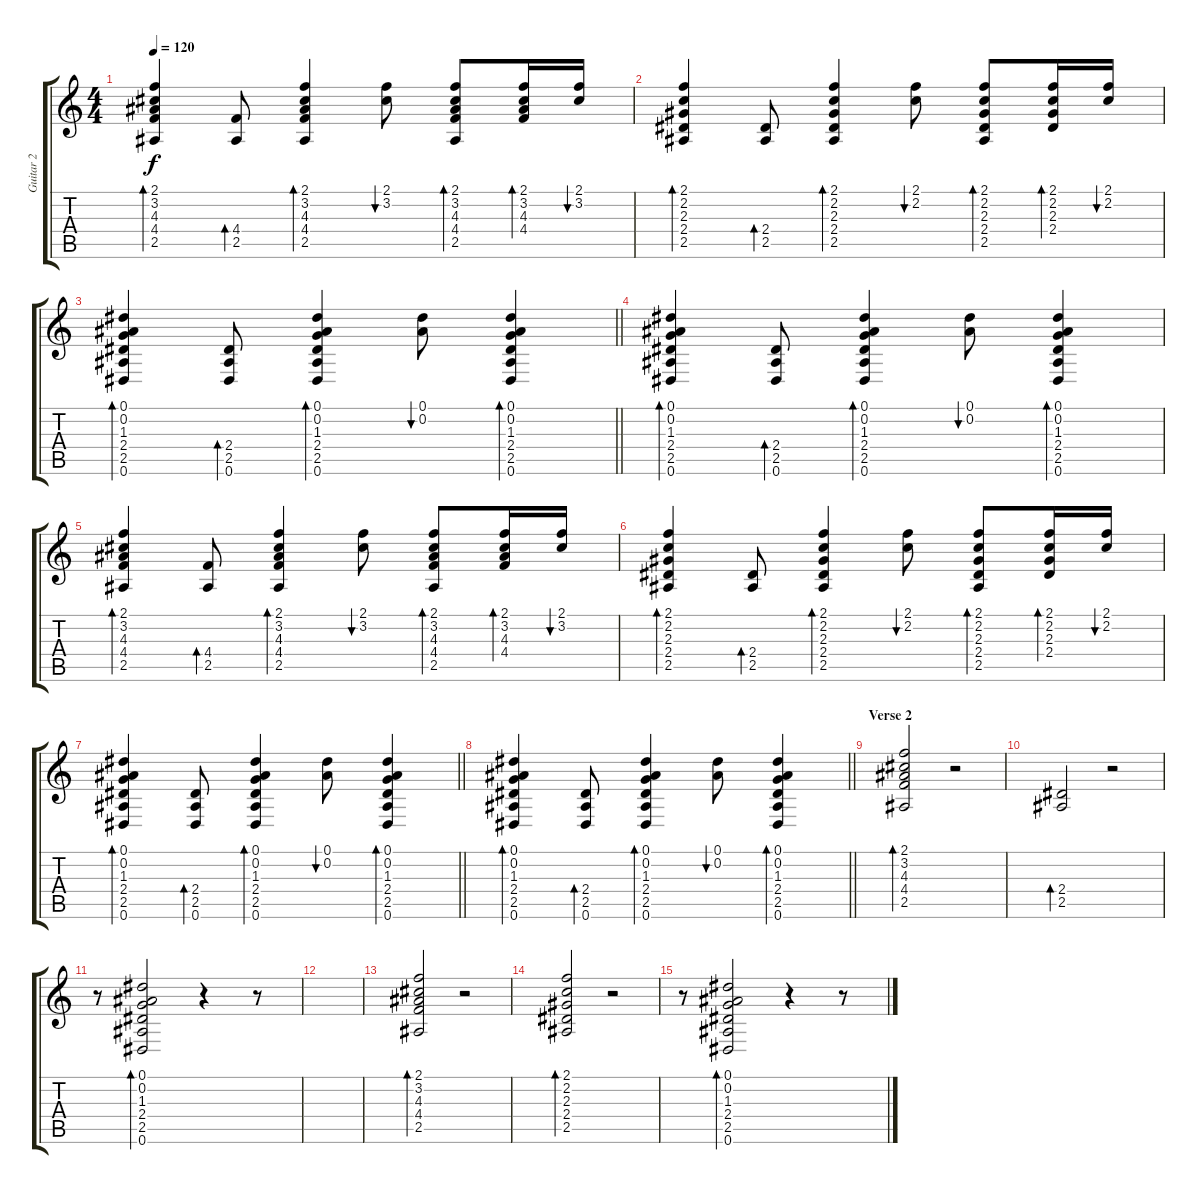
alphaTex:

\track ("Guitar 2" "Guitar 2") {instrument acousticguitarsteel}
\staff {score tabs}
\tuning (Eb4 Bb3 Gb3 Db3 Ab2 Eb2) {hide}
\ts (4 4)
\tempo 120
\clef g2
\ks c
(2.1 3.2 4.3 4.4 2.5).4{bd 60 dy f} (4.4 2.5).8{bd 60} (2.1 3.2 4.3 4.4 2.5).4{bd 60} (2.1 3.2).8{bu 60} (2.1 3.2 4.3 4.4 2.5).8{bd 60} (2.1 3.2 4.3 4.4).16{bd 60} (2.1 3.2).16{bu 60} |
(2.1 2.2 2.3 2.4 2.5).4{bd 60} (2.4 2.5).8{bd 60} (2.1 2.2 2.3 2.4 2.5).4{bd 60} (2.1 2.2).8{bu 60} (2.1 2.2 2.3 2.4 2.5).8{bd 60} (2.1 2.2 2.3 2.4).16{bd 60} (2.1 2.2).16{bu 60} |
\barLineRight lightlight
(0.1 0.2 1.3 2.4 2.5 0.6).4{bd 60} (2.4 2.5 0.6).8{bd 60} (0.1 0.2 1.3 2.4 2.5 0.6).4{bd 60} (0.1 0.2).8{bu 60} (0.1 0.2 1.3 2.4 2.5 0.6).4{bd 60} |
(0.1 0.2 1.3 2.4 2.5 0.6).4{bd 60} (2.4 2.5 0.6).8{bd 60} (0.1 0.2 1.3 2.4 2.5 0.6).4{bd 60} (0.1 0.2).8{bu 60} (0.1 0.2 1.3 2.4 2.5 0.6).4{bd 60} |
(2.1 3.2 4.3 4.4 2.5).4{bd 60} (4.4 2.5).8{bd 60} (2.1 3.2 4.3 4.4 2.5).4{bd 60} (2.1 3.2).8{bu 60} (2.1 3.2 4.3 4.4 2.5).8{bd 60} (2.1 3.2 4.3 4.4).16{bd 60} (2.1 3.2).16{bu 60} |
(2.1 2.2 2.3 2.4 2.5).4{bd 60} (2.4 2.5).8{bd 60} (2.1 2.2 2.3 2.4 2.5).4{bd 60} (2.1 2.2).8{bu 60} (2.1 2.2 2.3 2.4 2.5).8{bd 60} (2.1 2.2 2.3 2.4).16{bd 60} (2.1 2.2).16{bu 60} |
\barLineRight lightlight
(0.1 0.2 1.3 2.4 2.5 0.6).4{bd 60} (2.4 2.5 0.6).8{bd 60} (0.1 0.2 1.3 2.4 2.5 0.6).4{bd 60} (0.1 0.2).8{bu 60} (0.1 0.2 1.3 2.4 2.5 0.6).4{bd 60} |
\barLineRight lightlight
(0.1 0.2 1.3 2.4 2.5 0.6).4{bd 60} (2.4 2.5 0.6).8{bd 60} (0.1 0.2 1.3 2.4 2.5 0.6).4{bd 60} (0.1 0.2).8{bu 60} (0.1 0.2 1.3 2.4 2.5 0.6).4{bd 60} |
\section ("" "Verse 2")
(2.1 3.2 4.3 4.4 2.5).2{bd 120} r.2 |
(2.4 2.5).2{bd 120} r.2 |
r.8 (0.1 0.2 1.3 2.4 2.5 0.6).2{bd 60} r.4 r.8 |
|
(2.1 3.2 4.3 4.4 2.5).2{bd 120} r.2 |
(2.1 2.2 2.3 2.4 2.5).2{bd 120} r.2 |
r.8 (0.1 0.2 1.3 2.4 2.5 0.6).2{bd 60} r.4 r.8
